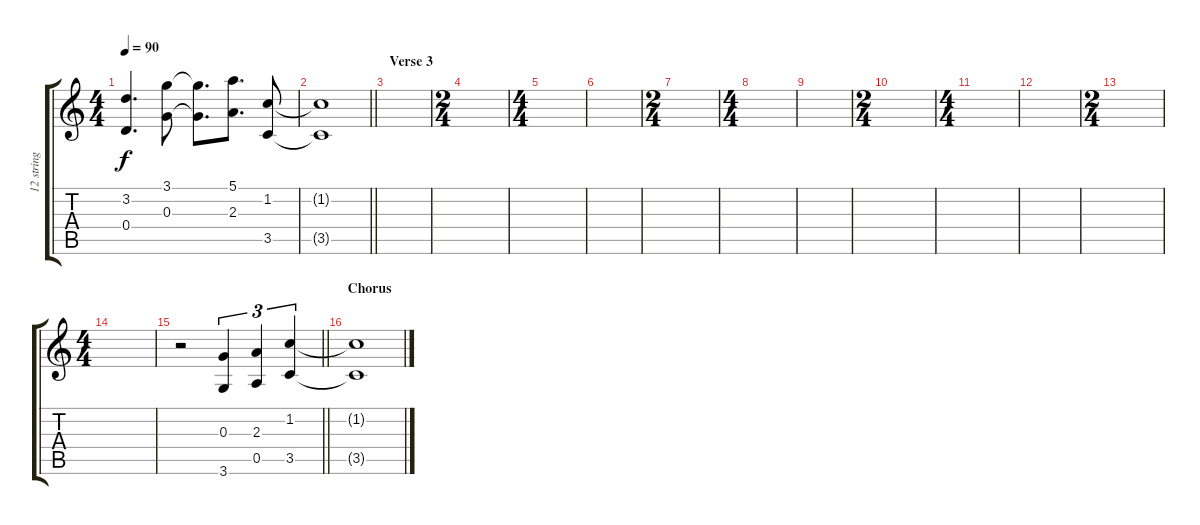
\track ("12 string" "12 string") {instrument acousticguitarsteel}
\staff {score tabs}
\tuning (E4 B3 G3 D3 A2 E2) {hide}
\ts (4 4)
\tempo 90
\clef g2
\ks c
(3.2{t} 0.4{t}).4{d dy f} (3.1 0.3).8 (3.1{t} 0.3{t}).8{d} (5.1 2.3).8{d} (1.2 3.5).8 |
\barLineRight lightlight
(1.2{t} 3.5{t}).1 |
\section ("" "Verse 3")
|
\ts (2 4)
|
\ts (4 4)
|
|
\ts (2 4)
|
\ts (4 4)
|
|
\ts (2 4)
|
\ts (4 4)
|
|
\ts (2 4)
|
\ts (4 4)
|
\barLineRight lightlight
r.2{volume 9 balance 4} (0.3 3.6).4{tu (3 2)} (2.3 0.5).4{tu (3 2)} (1.2 3.5).4{tu (3 2)} |
\section ("" "Chorus")
(1.2{t} 3.5{t}).1
